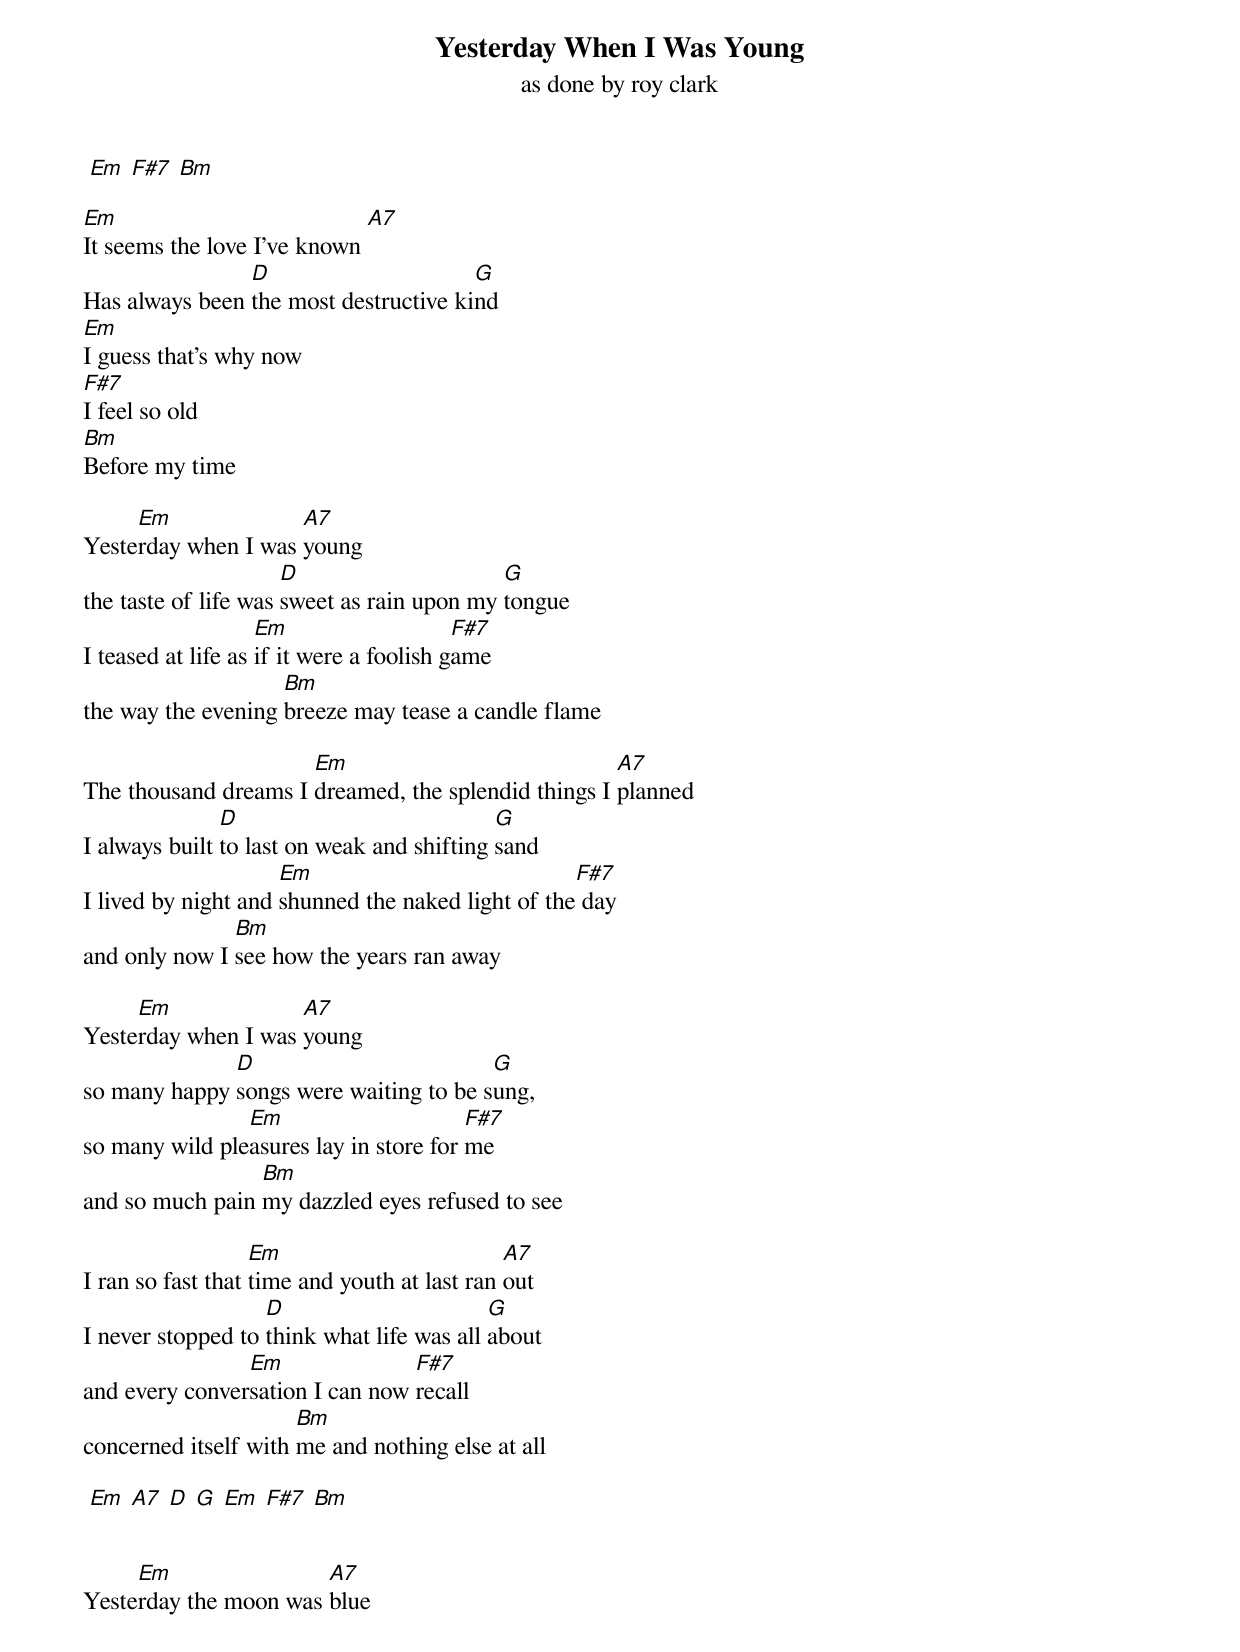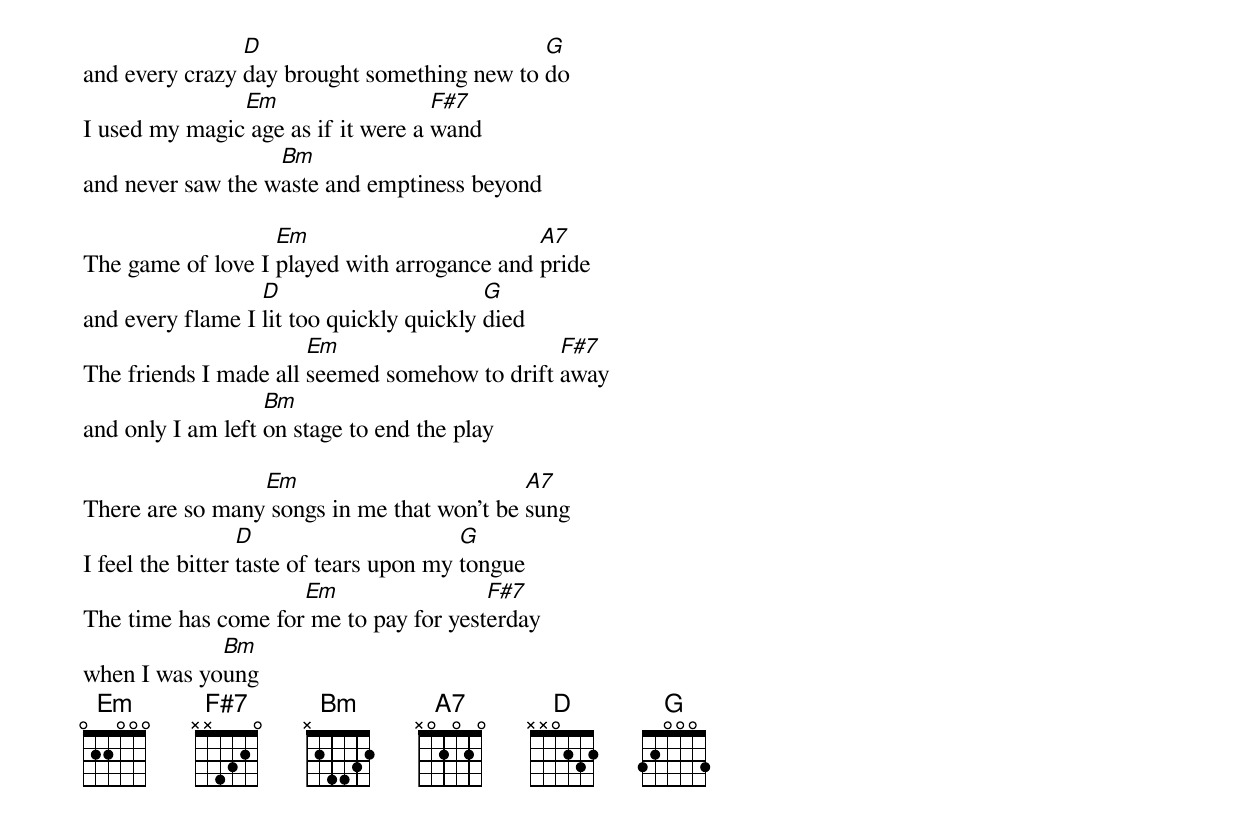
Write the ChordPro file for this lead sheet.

{title: Yesterday When I Was Young}
{subtitle: as done by roy clark}

 [Em] [F#7] [Bm]

[Em]It seems the love I've known [A7]
Has always been [D]the most destructive ki[G]nd
[Em]I guess that's why now
[F#7]I feel so old
[Bm]Before my time

Yeste[Em]rday when I was [A7]young
the taste of life was [D]sweet as rain upon my [G]tongue
I teased at life as [Em]if it were a foolish g[F#7]ame
the way the evening [Bm]breeze may tease a candle flame

The thousand dreams I [Em]dreamed, the splendid things I [A7]planned
I always built [D]to last on weak and shifting [G]sand
I lived by night and [Em]shunned the naked light of the[F#7] day
and only now I [Bm]see how the years ran away

Yeste[Em]rday when I was [A7]young
so many happy [D]songs were waiting to be s[G]ung,
so many wild ple[Em]asures lay in store for [F#7]me
and so much pain [Bm]my dazzled eyes refused to see

I ran so fast that [Em]time and youth at last ran [A7]out
I never stopped to [D]think what life was all [G]about
and every conver[Em]sation I can now [F#7]recall
concerned itself with [Bm]me and nothing else at all

 [Em] [A7] [D] [G] [Em] [F#7] [Bm]


Yeste[Em]rday the moon was [A7]blue
and every crazy [D]day brought something new to [G]do
I used my magic[Em] age as if it were a [F#7]wand
and never saw the w[Bm]aste and emptiness beyond

The game of love I [Em]played with arrogance and [A7]pride
and every flame I [D]lit too quickly quickly [G]died
The friends I made all [Em]seemed somehow to drift [F#7]away
and only I am left [Bm]on stage to end the play

There are so many[Em] songs in me that won't be [A7]sung
I feel the bitter [D]taste of tears upon my [G]tongue
The time has come for[Em] me to pay for yest[F#7]erday
when I was yo[Bm]ung
